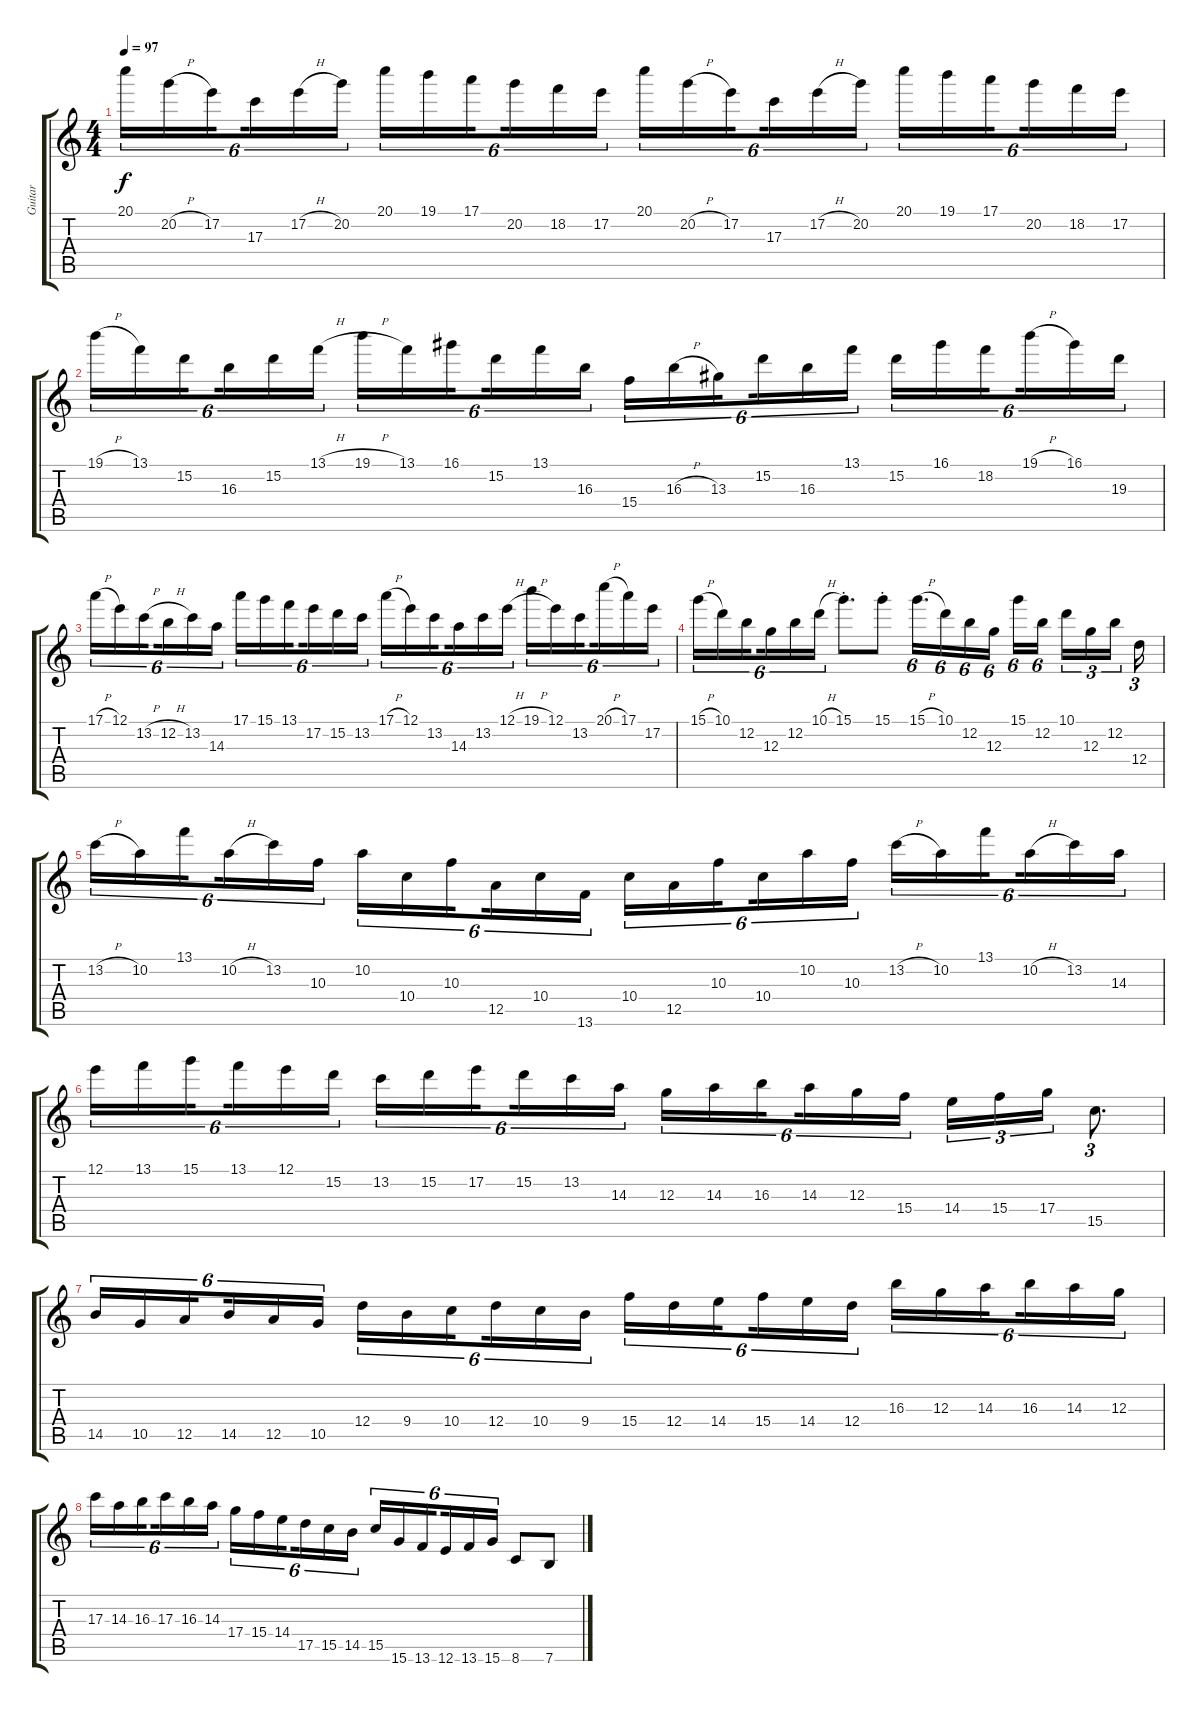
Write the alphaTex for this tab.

\track ("Guitar" "Guitar") {instrument distortionguitar}
\staff {score tabs}
\tuning (E4 B3 G3 D3 A2 E2) {hide}
\ts (4 4)
\tempo 97
\clef g2
\ks c
20.1.16{tu (6 4) dy f} 20.2{h}.16{tu (6 4)} 17.2.16{tu (6 4) beam splitsecondary} 17.3.16{tu (6 4)} 17.2{h}.16{tu (6 4)} 20.2.16{tu (6 4)} 20.1.16{tu (6 4)} 19.1.16{tu (6 4)} 17.1.16{tu (6 4) beam splitsecondary} 20.2.16{tu (6 4)} 18.2.16{tu (6 4)} 17.2.16{tu (6 4)} 20.1.16{tu (6 4)} 20.2{h}.16{tu (6 4)} 17.2.16{tu (6 4) beam splitsecondary} 17.3.16{tu (6 4)} 17.2{h}.16{tu (6 4)} 20.2.16{tu (6 4)} 20.1.16{tu (6 4)} 19.1.16{tu (6 4)} 17.1.16{tu (6 4) beam splitsecondary} 20.2.16{tu (6 4)} 18.2.16{tu (6 4)} 17.2.16{tu (6 4)} |
19.1{h}.16{tu (6 4)} 13.1.16{tu (6 4)} 15.2.16{tu (6 4) beam splitsecondary} 16.3.16{tu (6 4)} 15.2.16{tu (6 4)} 13.1{h}.16{tu (6 4)} 19.1{h}.16{tu (6 4)} 13.1.16{tu (6 4)} 16.1.16{tu (6 4) beam splitsecondary} 15.2.16{tu (6 4)} 13.1.16{tu (6 4)} 16.3.16{tu (6 4)} 15.4.16{tu (6 4)} 16.3{h}.16{tu (6 4)} 13.3.16{tu (6 4) beam splitsecondary} 15.2.16{tu (6 4)} 16.3.16{tu (6 4)} 13.1.16{tu (6 4)} 15.2.16{tu (6 4)} 16.1.16{tu (6 4)} 18.2.16{tu (6 4) beam splitsecondary} 19.1{h}.16{tu (6 4)} 16.1.16{tu (6 4)} 19.3.16{tu (6 4)} |
17.1{h}.16{tu (6 4)} 12.1.16{tu (6 4)} 13.2{h}.16{tu (6 4) beam splitsecondary} 12.2{h}.16{tu (6 4)} 13.2.16{tu (6 4)} 14.3.16{tu (6 4)} 17.1.16{tu (6 4)} 15.1.16{tu (6 4)} 13.1.16{tu (6 4) beam splitsecondary} 17.2.16{tu (6 4)} 15.2.16{tu (6 4)} 13.2.16{tu (6 4)} 17.1{h}.16{tu (6 4)} 12.1.16{tu (6 4)} 13.2.16{tu (6 4) beam splitsecondary} 14.3.16{tu (6 4)} 13.2.16{tu (6 4)} 12.1{h}.16{tu (6 4)} 19.1{h}.16{tu (6 4)} 12.1.16{tu (6 4)} 13.2.16{tu (6 4) beam splitsecondary} 20.1{h}.16{tu (6 4)} 17.1.16{tu (6 4)} 17.2.16{tu (6 4)} |
15.1{h}.16{tu (6 4)} 10.1.16{tu (6 4)} 12.2.16{tu (6 4) beam splitsecondary} 12.3.16{tu (6 4)} 12.2.16{tu (6 4)} 10.1{h}.16{tu (6 4)} 15.1{st}.8{d} 15.1{st}.8 15.1{h}.16{d tu (6 4)} 10.1.16{tu (6 4)} 12.2.16{tu (6 4)} 12.3.16{tu (6 4)} 15.1.16{tu (6 4)} 12.2.16{tu (6 4)} 10.1.16{tu (3 2)} 12.3.16{tu (3 2)} 12.2.16{tu (3 2)} 12.4.16{tu (3 2)} |
13.2{h}.16{tu (6 4)} 10.2.16{tu (6 4)} 13.1.16{tu (6 4) beam splitsecondary} 10.2{h}.16{tu (6 4)} 13.2.16{tu (6 4)} 10.3.16{tu (6 4)} 10.2.16{tu (6 4)} 10.4.16{tu (6 4)} 10.3.16{tu (6 4) beam splitsecondary} 12.5.16{tu (6 4)} 10.4.16{tu (6 4)} 13.6.16{tu (6 4)} 10.4.16{tu (6 4)} 12.5.16{tu (6 4)} 10.3.16{tu (6 4) beam splitsecondary} 10.4.16{tu (6 4)} 10.2.16{tu (6 4)} 10.3.16{tu (6 4)} 13.2{h}.16{tu (6 4)} 10.2.16{tu (6 4)} 13.1.16{tu (6 4) beam splitsecondary} 10.2{h}.16{tu (6 4)} 13.2.16{tu (6 4)} 14.3.16{tu (6 4)} |
12.1.16{tu (6 4)} 13.1.16{tu (6 4)} 15.1.16{tu (6 4) beam splitsecondary} 13.1.16{tu (6 4)} 12.1.16{tu (6 4)} 15.2.16{tu (6 4)} 13.2.16{tu (6 4)} 15.2.16{tu (6 4)} 17.2.16{tu (6 4) beam splitsecondary} 15.2.16{tu (6 4)} 13.2.16{tu (6 4)} 14.3.16{tu (6 4)} 12.3.16{tu (6 4)} 14.3.16{tu (6 4)} 16.3.16{tu (6 4) beam splitsecondary} 14.3.16{tu (6 4)} 12.3.16{tu (6 4)} 15.4.16{tu (6 4)} 14.4.16{tu (3 2)} 15.4.16{tu (3 2)} 17.4.16{tu (3 2)} 15.5.8{d tu (3 2)} |
14.5.16{tu (6 4)} 10.5.16{tu (6 4)} 12.5.16{tu (6 4) beam splitsecondary} 14.5.16{tu (6 4)} 12.5.16{tu (6 4)} 10.5.16{tu (6 4)} 12.4.16{tu (6 4)} 9.4.16{tu (6 4)} 10.4.16{tu (6 4) beam splitsecondary} 12.4.16{tu (6 4)} 10.4.16{tu (6 4)} 9.4.16{tu (6 4)} 15.4.16{tu (6 4)} 12.4.16{tu (6 4)} 14.4.16{tu (6 4) beam splitsecondary} 15.4.16{tu (6 4)} 14.4.16{tu (6 4)} 12.4.16{tu (6 4)} 16.3.16{tu (6 4)} 12.3.16{tu (6 4)} 14.3.16{tu (6 4) beam splitsecondary} 16.3.16{tu (6 4)} 14.3.16{tu (6 4)} 12.3.16{tu (6 4)} |
17.3.16{tu (6 4)} 14.3.16{tu (6 4)} 16.3.16{tu (6 4) beam splitsecondary} 17.3.16{tu (6 4)} 16.3.16{tu (6 4)} 14.3.16{tu (6 4)} 17.4.16{tu (6 4)} 15.4.16{tu (6 4)} 14.4.16{tu (6 4) beam splitsecondary} 17.5.16{tu (6 4)} 15.5.16{tu (6 4)} 14.5.16{tu (6 4)} 15.5.16{tu (6 4)} 15.6.16{tu (6 4)} 13.6.16{tu (6 4) beam splitsecondary} 12.6.16{tu (6 4)} 13.6.16{tu (6 4)} 15.6.16{tu (6 4)} 8.6.8 7.6.8
